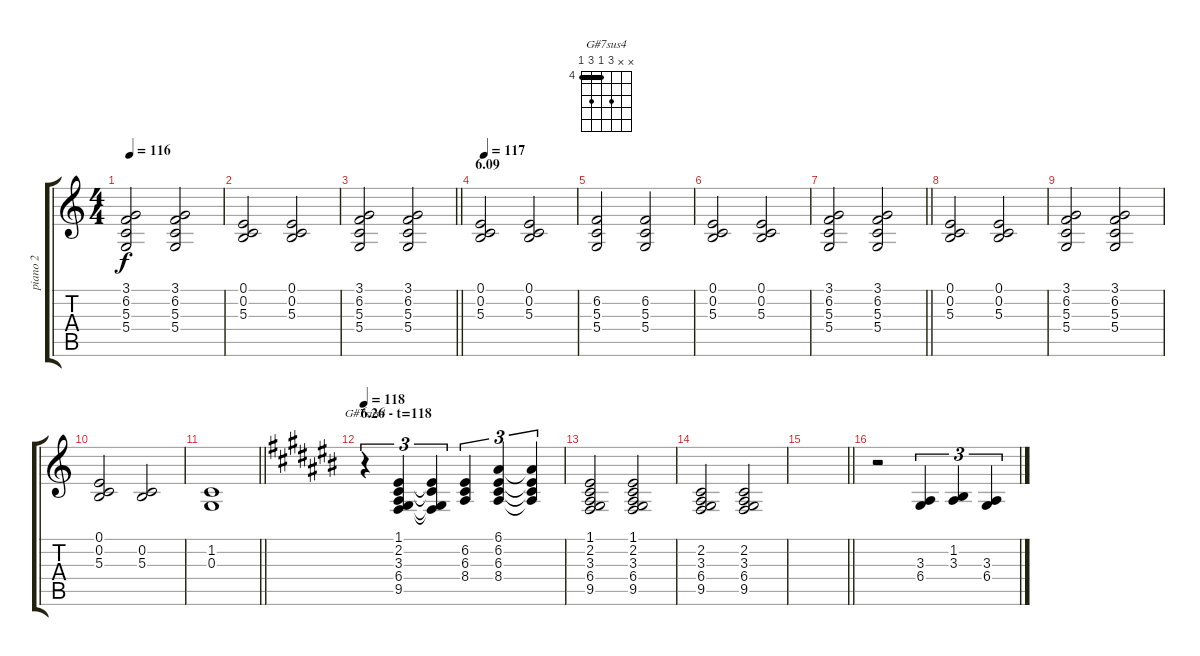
\track ("piano 2" "piano 2") {instrument acousticgrandpiano}
\staff {score tabs}
\tuning (E4 B3 G3 D3 A2 E2) {hide}
\chord ("G#7sus4" x x 6 4 6 4) {firstfret 4 barre 4}
\ts (4 4)
\tempo 116
\clef g2
\ks c
(3.1 6.2 5.3 5.4).2{dy f} (3.1 6.2 5.3 5.4).2 |
(0.1 0.2 5.3).2 (0.1 0.2 5.3).2 |
\barLineRight lightlight
(3.1 6.2 5.3 5.4).2 (3.1 6.2 5.3 5.4).2 |
\section ("" "6.09")
\tempo 117
(0.1 0.2 5.3).2 (0.1 0.2 5.3).2 |
(6.2 5.3 5.4).2 (6.2 5.3 5.4).2 |
(0.1 0.2 5.3).2 (0.1 0.2 5.3).2 |
\barLineRight lightlight
(3.1 6.2 5.3 5.4).2 (3.1 6.2 5.3 5.4).2 |
(0.1 0.2 5.3).2 (0.1 0.2 5.3).2 |
(3.1 6.2 5.3 5.4).2 (3.1 6.2 5.3 5.4).2 |
(0.1 0.2 5.3).2 (0.2 5.3).2 |
\barLineRight lightlight
(1.2 0.3).1 |
\section ("" "6.26 - t=118")
\tempo 118
\ks c#
r.4{tu (3 2) ch "G#7sus4"} (1.1 2.2 3.3 6.4 9.5).4{tu (3 2)} (1.1{t} 2.2{t} 6.4{t} 9.5{t}).4{tu (3 2)} (6.2 6.3 8.4).4{tu (3 2)} (6.1 6.2 6.3 8.4).4{tu (3 2)} (6.1{t} 6.2{t} 6.3{t} 8.4{t}).4{tu (3 2)} |
(1.1 2.2 3.3 6.4 9.5).2 (1.1 2.2 3.3 6.4 9.5).2 |
(2.2 3.3 6.4 9.5).2 (2.2 3.3 6.4 9.5).2 |
\barLineRight lightlight
|
r.2 (3.3 6.4).4{tu (3 2)} (1.2 3.3).4{tu (3 2)} (3.3 6.4).4{tu (3 2)}
